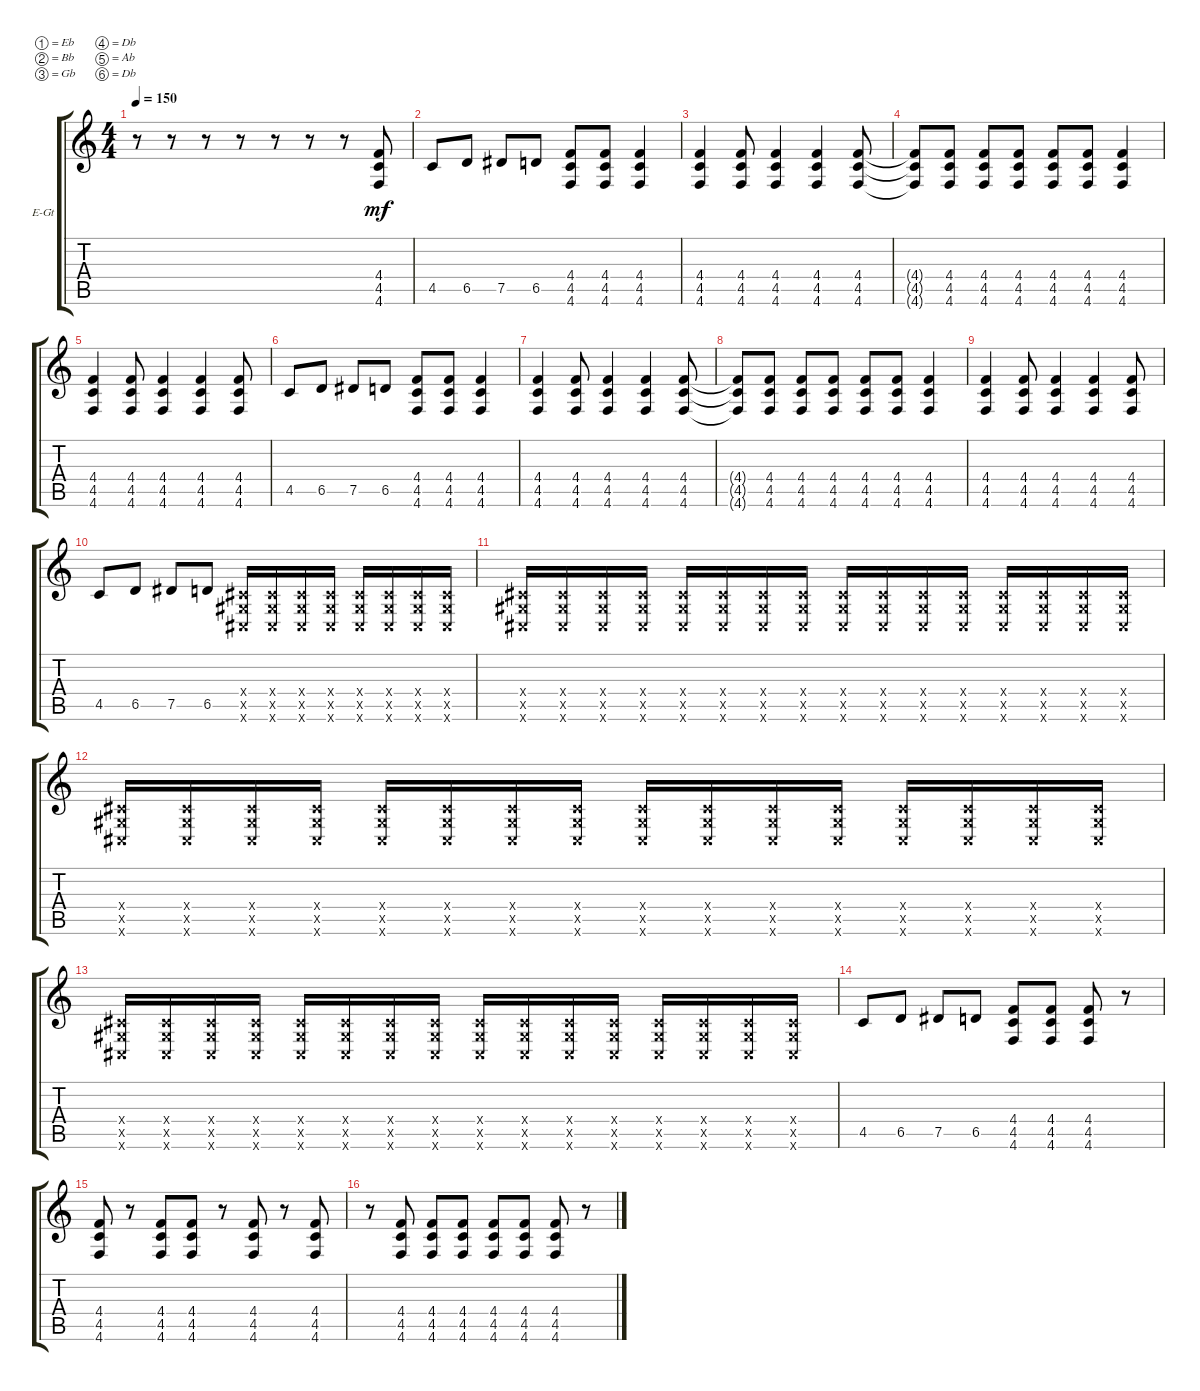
\defaultSystemsLayout 4
\bracketExtendMode groupsimilarinstruments
\firstSystemTrackNameOrientation horizontal
\otherSystemsTrackNameOrientation horizontal
\track ("Electric Guitar" "E-Gt") {instrument overdrivenguitar}
\staff {score tabs}
\tuning (Eb4 Bb3 Gb3 Db3 Ab2 Db2)
\ts (4 4)
\tempo 150
\clef g2
\ks c
r.8{dy mf instrument overdrivenguitar} r.8 r.8 r.8 r.8 r.8 r.8 (4.6 4.5 4.4).8 |
4.5.8 6.5.8 7.5.8 6.5.8 (4.6 4.5 4.4).8 (4.6 4.5 4.4).8 (4.6 4.5 4.4).4 |
(4.6 4.5 4.4).4 (4.6 4.5 4.4).8 (4.6 4.5 4.4).4 (4.6 4.5 4.4).4 (4.4 4.5 4.6).8 |
(4.4{t} 4.6{t} 4.5{t}).8 (4.6 4.5 4.4).8 (4.6 4.5 4.4).8 (4.6 4.5 4.4).8 (4.6 4.5 4.4).8 (4.6 4.5 4.4).8 (4.6 4.5 4.4).4 |
(4.6 4.5 4.4).4 (4.6 4.5 4.4).8 (4.6 4.5 4.4).4 (4.6 4.5 4.4).4 (4.6 4.5 4.4).8 |
4.5.8 6.5.8 7.5.8 6.5.8 (4.6 4.5 4.4).8 (4.6 4.5 4.4).8 (4.6 4.5 4.4).4 |
(4.6 4.5 4.4).4 (4.6 4.5 4.4).8 (4.6 4.5 4.4).4 (4.6 4.5 4.4).4 (4.4 4.5 4.6).8 |
(4.4{t} 4.6{t} 4.5{t}).8 (4.6 4.5 4.4).8 (4.6 4.5 4.4).8 (4.6 4.5 4.4).8 (4.6 4.5 4.4).8 (4.6 4.5 4.4).8 (4.6 4.5 4.4).4 |
(4.6 4.5 4.4).4 (4.6 4.5 4.4).8 (4.6 4.5 4.4).4 (4.6 4.5 4.4).4 (4.6 4.5 4.4).8 |
4.5.8 6.5.8 7.5.8 6.5.8 (0.6{x} 0.5{x} 0.4{x}).16 (0.6{x} 0.5{x} 0.4{x}).16 (0.6{x} 0.5{x} 0.4{x}).16 (0.6{x} 0.5{x} 0.4{x}).16 (0.6{x} 0.5{x} 0.4{x}).16 (0.6{x} 0.5{x} 0.4{x}).16 (0.6{x} 0.5{x} 0.4{x}).16 (0.6{x} 0.5{x} 0.4{x}).16 |
(0.6{x} 0.5{x} 0.4{x}).16 (0.6{x} 0.5{x} 0.4{x}).16 (0.6{x} 0.5{x} 0.4{x}).16 (0.6{x} 0.4{x} 0.5{x}).16 (0.6{x} 0.4{x} 0.5{x}).16 (0.6{x} 0.4{x} 0.5{x}).16 (0.6{x} 0.4{x} 0.5{x}).16 (0.6{x} 0.4{x} 0.5{x}).16 (0.6{x} 0.4{x} 0.5{x}).16 (0.6{x} 0.4{x} 0.5{x}).16 (0.6{x} 0.4{x} 0.5{x}).16 (0.6{x} 0.4{x} 0.5{x}).16 (0.6{x} 0.4{x} 0.5{x}).16 (0.6{x} 0.4{x} 0.5{x}).16 (0.6{x} 0.4{x} 0.5{x}).16 (0.6{x} 0.4{x} 0.5{x}).16 |
(0.6{x} 0.5{x} 0.4{x}).16 (0.6{x} 0.5{x} 0.4{x}).16 (0.6{x} 0.5{x} 0.4{x}).16 (0.6{x} 0.4{x} 0.5{x}).16 (0.6{x} 0.4{x} 0.5{x}).16 (0.6{x} 0.4{x} 0.5{x}).16 (0.6{x} 0.4{x} 0.5{x}).16 (0.6{x} 0.4{x} 0.5{x}).16 (0.6{x} 0.4{x} 0.5{x}).16 (0.6{x} 0.4{x} 0.5{x}).16 (0.6{x} 0.4{x} 0.5{x}).16 (0.6{x} 0.4{x} 0.5{x}).16 (0.6{x} 0.4{x} 0.5{x}).16 (0.6{x} 0.4{x} 0.5{x}).16 (0.6{x} 0.4{x} 0.5{x}).16 (0.6{x} 0.4{x} 0.5{x}).16 |
(0.6{x} 0.5{x} 0.4{x}).16 (0.6{x} 0.5{x} 0.4{x}).16 (0.6{x} 0.5{x} 0.4{x}).16 (0.6{x} 0.4{x} 0.5{x}).16 (0.6{x} 0.4{x} 0.5{x}).16 (0.6{x} 0.4{x} 0.5{x}).16 (0.6{x} 0.4{x} 0.5{x}).16 (0.6{x} 0.4{x} 0.5{x}).16 (0.6{x} 0.4{x} 0.5{x}).16 (0.6{x} 0.4{x} 0.5{x}).16 (0.6{x} 0.4{x} 0.5{x}).16 (0.6{x} 0.4{x} 0.5{x}).16 (0.6{x} 0.4{x} 0.5{x}).16 (0.6{x} 0.4{x} 0.5{x}).16 (0.6{x} 0.4{x} 0.5{x}).16 (0.6{x} 0.4{x} 0.5{x}).16 |
4.5.8 6.5.8 7.5.8 6.5.8 (4.6 4.5 4.4).8 (4.6 4.5 4.4).8 (4.6 4.5 4.4).8 r.8 |
(4.6 4.5 4.4).8 r.8 (4.6 4.5 4.4).8 (4.6 4.5 4.4).8 r.8 (4.4 4.5 4.6).8 r.8 (4.6 4.5 4.4).8 |
r.8 (4.6 4.5 4.4).8 (4.6 4.5 4.4).8 (4.6 4.5 4.4).8 (4.6 4.5 4.4).8 (4.6 4.5 4.4).8 (4.6 4.5 4.4).8 r.8
